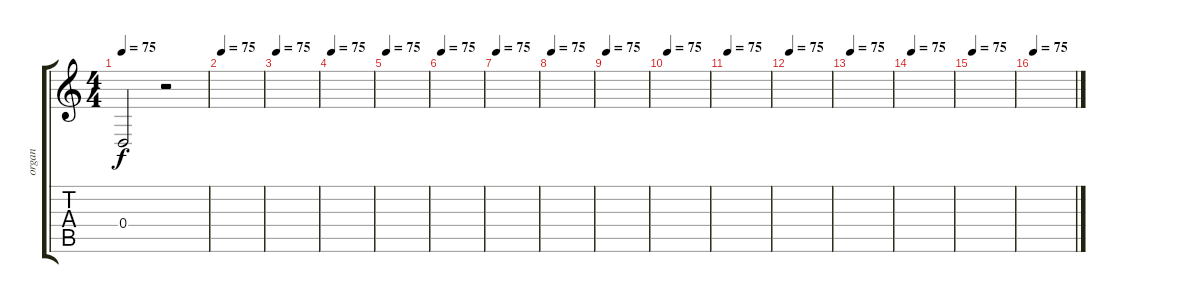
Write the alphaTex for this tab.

\track ("organ" "organ") {instrument rockorgan}
\staff {score tabs}
\tuning (E4 B3 G3 D3 A2 E2) {hide}
\ts (4 4)
\tempo 75
\clef g2
\ks c
0.4.2{dy f} r.2 |
\tempo 75
|
\tempo 75
|
\tempo 75
|
\tempo 75
|
\tempo 75
|
\tempo 75
|
\tempo 75
|
\tempo 75
|
\tempo 75
|
\tempo 75
|
\tempo 75
|
\tempo 75
|
\tempo 75
|
\tempo 75
|
\tempo 75
